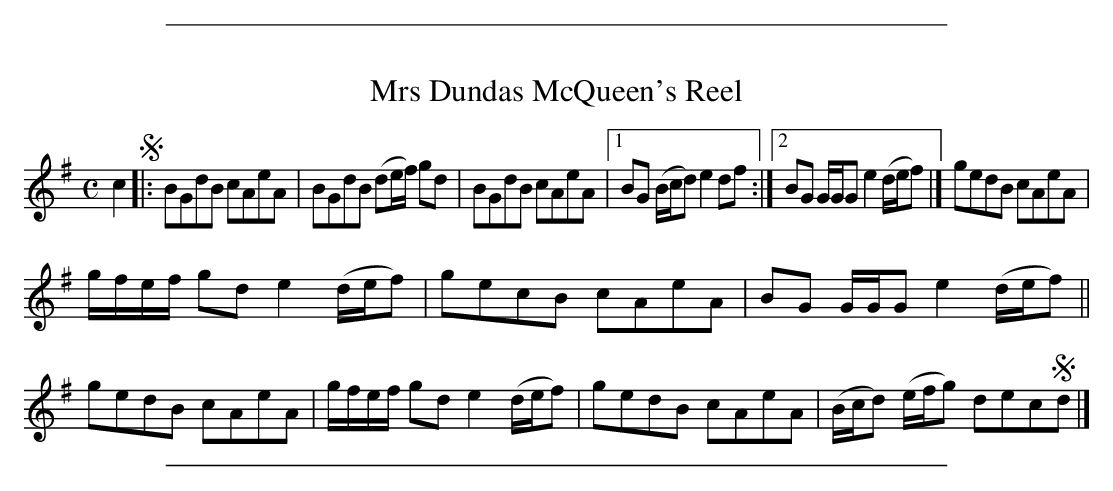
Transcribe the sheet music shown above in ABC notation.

X:1
T: Mrs Dundas McQueen's Reel
M: C
L: 1/8
K: G
c2 !segno!|:\
BGdB cAeA | BGdB (de/f/) gd | BGdB cAeA |\
[1 BG (B/c/d) e2df :|[2 BG G/G/G e2 (d/e/f) |] gedB cAeA |
g/f/e/f/ gd e2 (d/e/f) | gecB cAeA | BG G/G/G e2 (d/e/f) ||\
gedB cAeA | g/f/e/f/ gd e2 (d/e/f) |\
gedB cAeA | (B/c/d) (e/f/g) dec!segno!d |]
